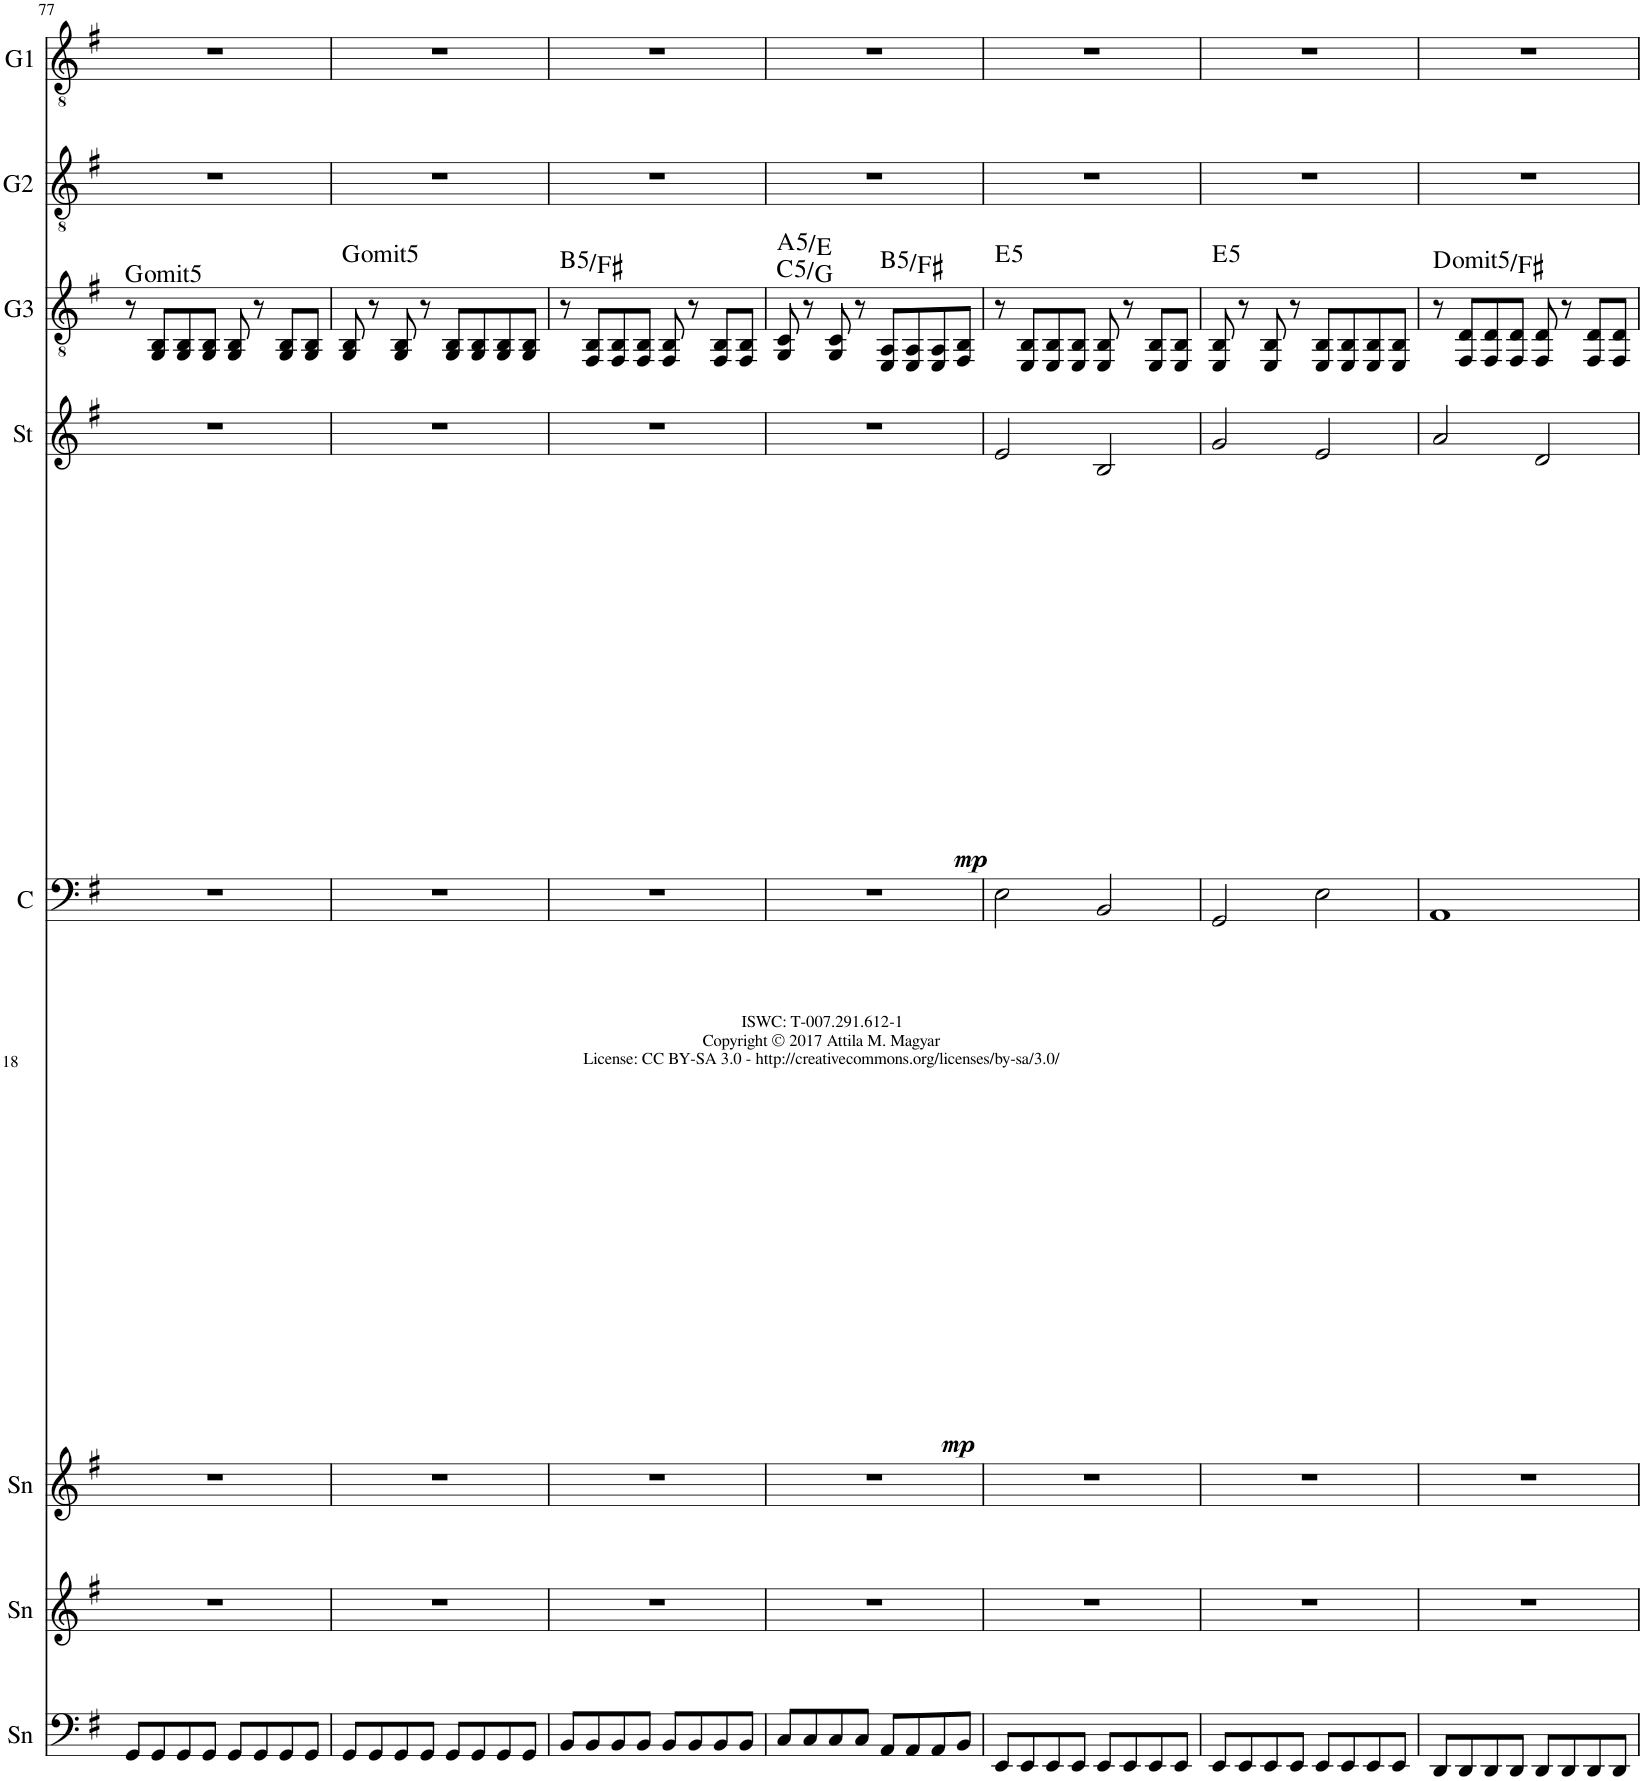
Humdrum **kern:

**kern	**kern	**kern	**kern	**dynam	**kern	**dynam	**kern	**harte	**kern	**kern
*part8	*part7	*part6	*part5	*part5	*part4	*part4	*part3	*part3	*part2	*part1
*staff8	*staff7	*staff6	*staff5	*staff5	*staff4	*staff4	*staff3	*	*staff2	*staff1
*I"Synthesizer	*I"Synthesizer	*I"Synthesizer	*I"Cello	*	*I"Strings	*	*I"Guitar 3	*	*I"Guitar 2	*I"Guitar 1
*I'Sn	*I'Sn	*I'Sn	*I'C	*	*I'St	*	*I'G3	*	*I'G2	*I'G1
!!LO:PB:g=z
*clefF4	*clefG2	*clefG2	*clefF4	*	*clefG2	*	*clefGv2	*	*clefGv2	*clefGv2
*k[f#]	*k[f#]	*k[f#]	*k[f#]	*	*k[f#]	*	*k[f#]	*	*k[f#]	*k[f#]
=77	=77	=77	=77	=77	=77	=77	=77	=77	=77	=77
8GG/L	1r	1r	1r	.	1r	.	8r	G:maj(*5)	1r	1r
8GG/	.	.	.	.	.	.	8GG/ 8BB/L	.	.	.
8GG/	.	.	.	.	.	.	8GG/ 8BB/	.	.	.
8GG/J	.	.	.	.	.	.	8GG/ 8BB/J	.	.	.
8GG/L	.	.	.	.	.	.	8GG/ 8BB/	.	.	.
8GG/	.	.	.	.	.	.	8r	.	.	.
8GG/	.	.	.	.	.	.	8GG/ 8BB/L	.	.	.
8GG/J	.	.	.	.	.	.	8GG/ 8BB/J	.	.	.
=78	=78	=78	=78	=78	=78	=78	=78	=78	=78	=78
8GG/L	1r	1r	1r	.	1r	.	8GG/ 8BB/	G:maj(*5)	1r	1r
8GG/	.	.	.	.	.	.	8r	.	.	.
8GG/	.	.	.	.	.	.	8GG/ 8BB/	.	.	.
8GG/J	.	.	.	.	.	.	8r	.	.	.
8GG/L	.	.	.	.	.	.	8GG/ 8BB/L	.	.	.
8GG/	.	.	.	.	.	.	8GG/ 8BB/	.	.	.
8GG/	.	.	.	.	.	.	8GG/ 8BB/	.	.	.
8GG/J	.	.	.	.	.	.	8GG/ 8BB/J	.	.	.
=79	=79	=79	=79	=79	=79	=79	=79	=79	=79	=79
!	!	!	!	!	!	!	!	!LO:H:kt=5	!	!
8BB/L	1r	1r	1r	.	1r	.	8r	B:(1,5)/5	1r	1r
8BB/	.	.	.	.	.	.	8FF#/ 8BB/L	.	.	.
8BB/	.	.	.	.	.	.	8FF#/ 8BB/	.	.	.
8BB/J	.	.	.	.	.	.	8FF#/ 8BB/J	.	.	.
8BB/L	.	.	.	.	.	.	8FF#/ 8BB/	.	.	.
8BB/	.	.	.	.	.	.	8r	.	.	.
8BB/	.	.	.	.	.	.	8FF#/ 8BB/L	.	.	.
8BB/J	.	.	.	.	.	.	8FF#/ 8BB/J	.	.	.
=80	=80	=80	=80	=80	=80	=80	=80	=80	=80	=80
!	!	!	!	!	!	!	!	!LO:H:n=1:kt=5	!	!
!	!	!	!	!	!	!	!	!LO:H:n=2:kt=5	!	!
8C/L	1r	1r	1r	.	1r	.	8GG/ 8C/	C:(1,5)/5 A:(1,5)/5	1r	1r
8C/	.	.	.	.	.	.	8r	.	.	.
8C/	.	.	.	.	.	.	8GG/ 8C/	.	.	.
8C/J	.	.	.	.	.	.	8r	.	.	.
!	!	!	!	!	!	!	!	!LO:H:kt=5	!	!
8AA/L	.	.	.	.	.	.	8EE/ 8AA/L	B:(1,5)/5	.	.
8AA/	.	.	.	.	.	.	8EE/ 8AA/	.	.	.
8AA/	.	.	.	.	.	.	8EE/ 8AA/	.	.	.
8BB/J	.	.	.	.	.	.	8FF#/ 8BB/J	.	.	.
=81	=81	=81	=81	=81	=81	=81	=81	=81	=81	=81
!	!	!	!	!LO:DY:b	!	!LO:DY:b	!	!LO:H:kt=5	!	!
8EE/L	1r	1r	2E\	mp	2e/	mp	8r	E:(1,5)	1r	1r
8EE/	.	.	.	.	.	.	8EE/ 8BB/L	.	.	.
8EE/	.	.	.	.	.	.	8EE/ 8BB/	.	.	.
8EE/J	.	.	.	.	.	.	8EE/ 8BB/J	.	.	.
8EE/L	.	.	2BB/	.	2B/	.	8EE/ 8BB/	.	.	.
8EE/	.	.	.	.	.	.	8r	.	.	.
8EE/	.	.	.	.	.	.	8EE/ 8BB/L	.	.	.
8EE/J	.	.	.	.	.	.	8EE/ 8BB/J	.	.	.
=82	=82	=82	=82	=82	=82	=82	=82	=82	=82	=82
!	!	!	!	!	!	!	!	!LO:H:kt=5	!	!
8EE/L	1r	1r	2GG/	.	2g/	.	8EE/ 8BB/	E:(1,5)	1r	1r
8EE/	.	.	.	.	.	.	8r	.	.	.
8EE/	.	.	.	.	.	.	8EE/ 8BB/	.	.	.
8EE/J	.	.	.	.	.	.	8r	.	.	.
8EE/L	.	.	2E\	.	2e/	.	8EE/ 8BB/L	.	.	.
8EE/	.	.	.	.	.	.	8EE/ 8BB/	.	.	.
8EE/	.	.	.	.	.	.	8EE/ 8BB/	.	.	.
8EE/J	.	.	.	.	.	.	8EE/ 8BB/J	.	.	.
=83	=83	=83	=83	=83	=83	=83	=83	=83	=83	=83
8DD/L	1r	1r	1AA	.	2a/	.	8r	D:maj(*5)/3	1r	1r
8DD/	.	.	.	.	.	.	8FF#/ 8D/L	.	.	.
8DD/	.	.	.	.	.	.	8FF#/ 8D/	.	.	.
8DD/J	.	.	.	.	.	.	8FF#/ 8D/J	.	.	.
8DD/L	.	.	.	.	2d/	.	8FF#/ 8D/	.	.	.
8DD/	.	.	.	.	.	.	8r	.	.	.
8DD/	.	.	.	.	.	.	8FF#/ 8D/L	.	.	.
8DD/J	.	.	.	.	.	.	8FF#/ 8D/J	.	.	.
=	=	=	=	=	=	=	=	=	=	=
*-	*-	*-	*-	*-	*-	*-	*-	*-	*-	*-
